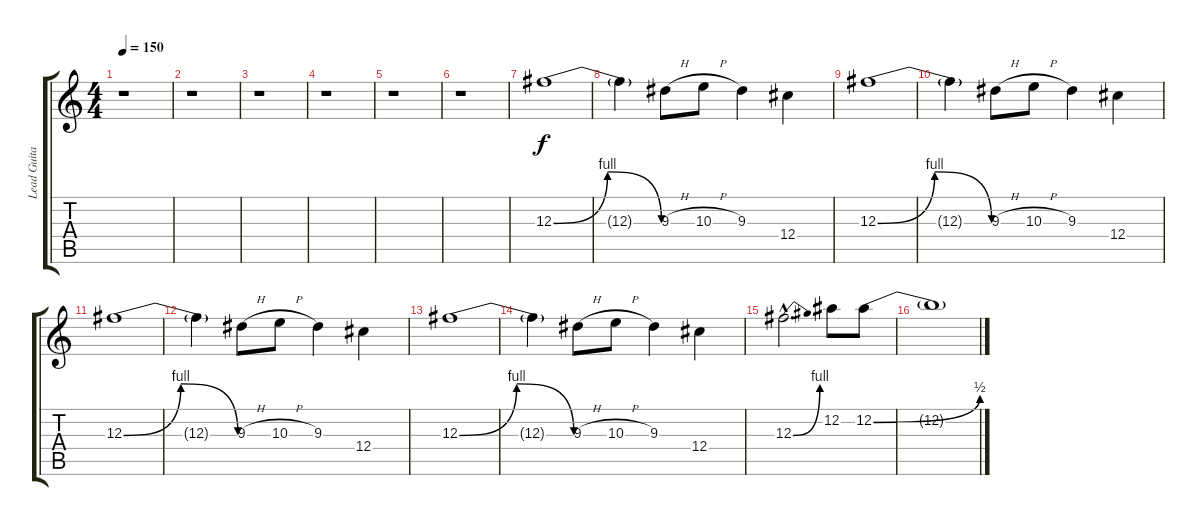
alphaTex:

\track ("Lead Guitar" "Lead Guita") {instrument distortionguitar}
\staff {score tabs}
\tuning (Eb4 Bb3 Gb3 Db3 Ab2 Eb2) {hide}
\ts (4 4)
\tempo 150
\clef g2
\ks c
r.1{dy f} |
r.1 |
r.1 |
r.1 |
r.1 |
r.1 |
12.3{be (bendrelease 0 0 40 4 50 4 60 0)}.1 |
12.3{t}.4 9.3{h}.8 10.3{h}.8 9.3.4 12.4.4 |
12.3{be (bendrelease 0 0 40 4 50 4 60 0)}.1 |
12.3{t}.4 9.3{h}.8 10.3{h}.8 9.3.4 12.4.4 |
12.3{be (bendrelease 0 0 40 4 50 4 60 0)}.1 |
12.3{t}.4 9.3{h}.8 10.3{h}.8 9.3.4 12.4.4 |
12.3{be (bendrelease 0 0 40 4 50 4 60 0)}.1 |
12.3{t}.4 9.3{h}.8 10.3{h}.8 9.3.4 12.4.4 |
12.3{be (bend 0 0 60 4) hac}.2{d} 12.2.8 12.2{be (bend 0 0 60 2)}.8 |
12.2{t}.1
